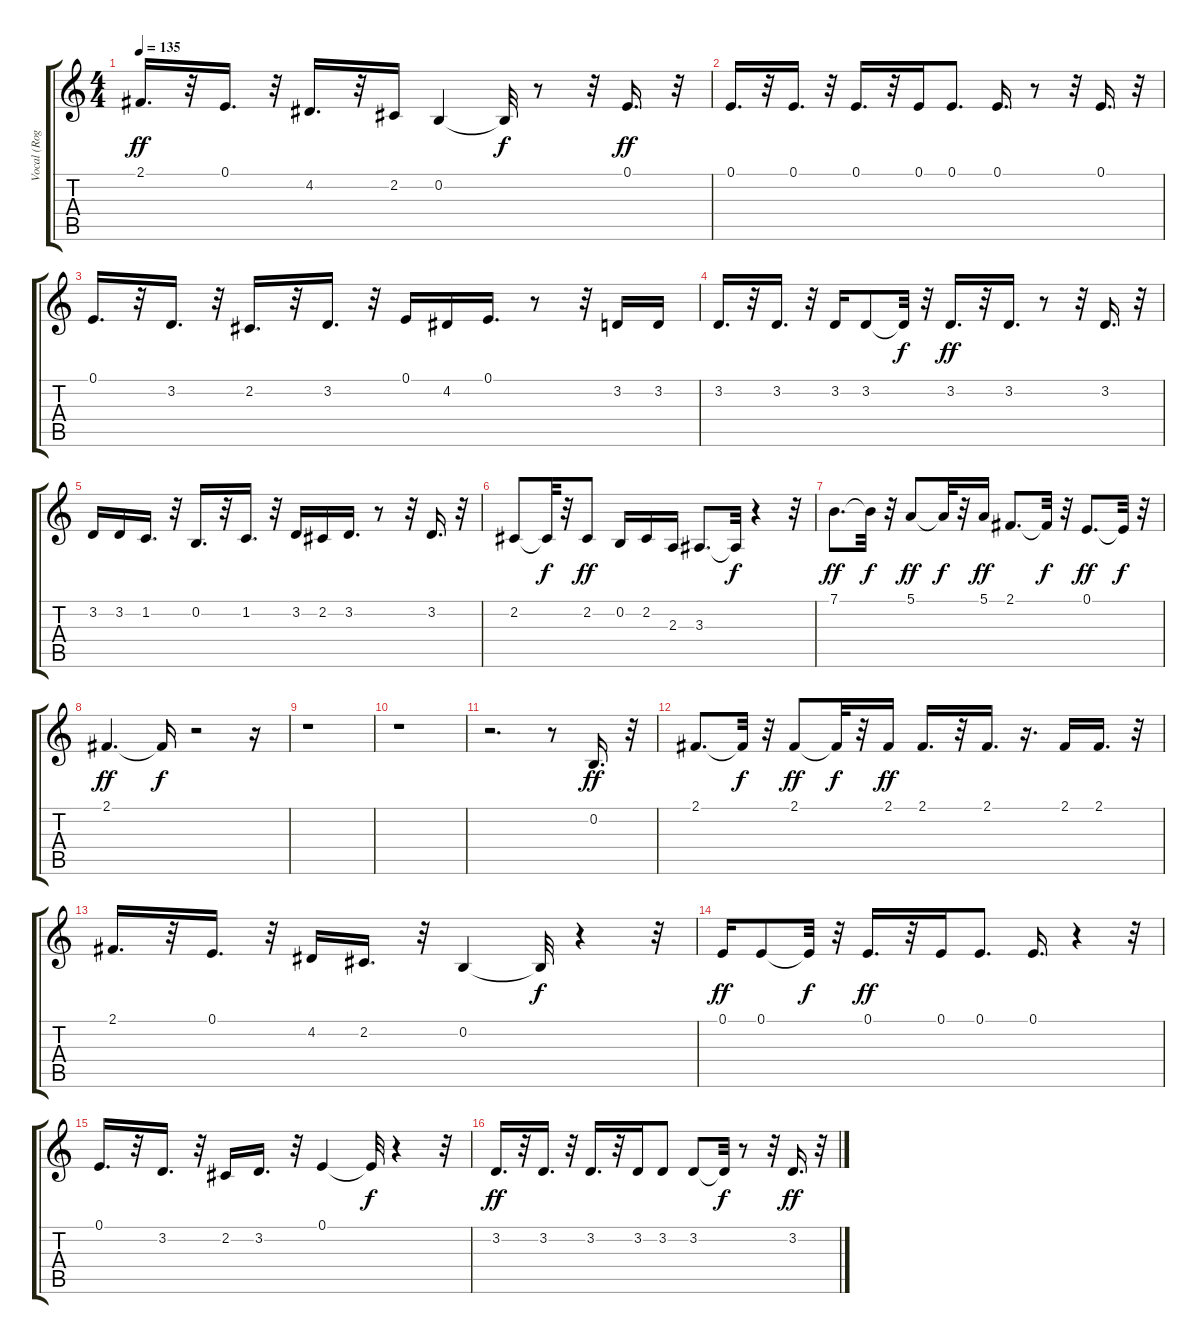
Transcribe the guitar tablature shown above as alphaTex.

\track ("Vocal (Roger)" "Vocal (Rog") {instrument lead8bassandlead}
\staff {score tabs}
\tuning (E4 B3 G3 D3 A2 E2) {hide}
\ts (4 4)
\tempo 135
\clef g2
\ks c
2.1.16{d dy ff} r.32 0.1.16{d} r.32 4.2.16{d} r.32 2.2.16 0.2.4 0.2{t}.32{dy f} r.8 r.32 0.1.16{d dy ff} r.32 |
0.1.16{d} r.32 0.1.16{d} r.32 0.1.16{d} r.32 0.1.16 0.1.8{d} 0.1.16{d} r.8 r.32 0.1.16{d} r.32 |
0.1.16{d} r.32 3.2.16{d} r.32 2.2.16{d} r.32 3.2.16{d} r.32 0.1.16 4.2.16 0.1.16{d} r.8 r.32 3.2.16 3.2.16 |
3.2.16{d} r.32 3.2.16{d} r.32 3.2.16 3.2.8 3.2{t}.32{dy f} r.32 3.2.16{d dy ff} r.32 3.2.16{d} r.8 r.32 3.2.16{d} r.32 |
3.2.16 3.2.16 1.2.16{d} r.32 0.2.16{d} r.32 1.2.16{d} r.32 3.2.16 2.2.16 3.2.16{d} r.8 r.32 3.2.16{d} r.32 |
2.2.8 2.2{t}.32{dy f} r.32 2.2.8{dy ff} 0.2.16 2.2.16 2.3.16 3.3.8{d} 3.3{t}.32{dy f} r.4 r.32 |
7.1.8{d dy ff} 7.1{t}.32{dy f} r.32 5.1.8{dy ff} 5.1{t}.32{dy f} r.32 5.1.16{dy ff} 2.1.8{d} 2.1{t}.32{dy f} r.32 0.1.8{d dy ff} 0.1{t}.32{dy f} r.32 |
2.1.4{d dy ff} 2.1{t}.16{dy f} r.2 r.16 |
r.1 |
r.1 |
r.2{d} r.8 0.2.16{d dy ff} r.32 |
2.1.8{d} 2.1{t}.32{dy f} r.32 2.1.8{dy ff} 2.1{t}.32{dy f} r.32 2.1.16{dy ff} 2.1.16{d} r.32 2.1.16{d} r.16{d} 2.1.16 2.1.16{d} r.32 |
2.1.16{d} r.32 0.1.16{d} r.32 4.2.16 2.2.16{d} r.32 0.2.4 0.2{t}.32{dy f} r.4 r.32 |
0.1.16{dy ff} 0.1.8 0.1{t}.32{dy f} r.32 0.1.16{d dy ff} r.32 0.1.16 0.1.8{d} 0.1.16{d} r.4 r.32 |
0.1.16{d} r.32 3.2.16{d} r.32 2.2.16 3.2.16{d} r.32 0.1.4 0.1{t}.32{dy f} r.4 r.32 |
3.2.16{d dy ff} r.32 3.2.16{d} r.32 3.2.16{d} r.32 3.2.16 3.2.8 3.2.8 3.2{t}.32{dy f} r.8 r.32 3.2.16{d dy ff} r.32
